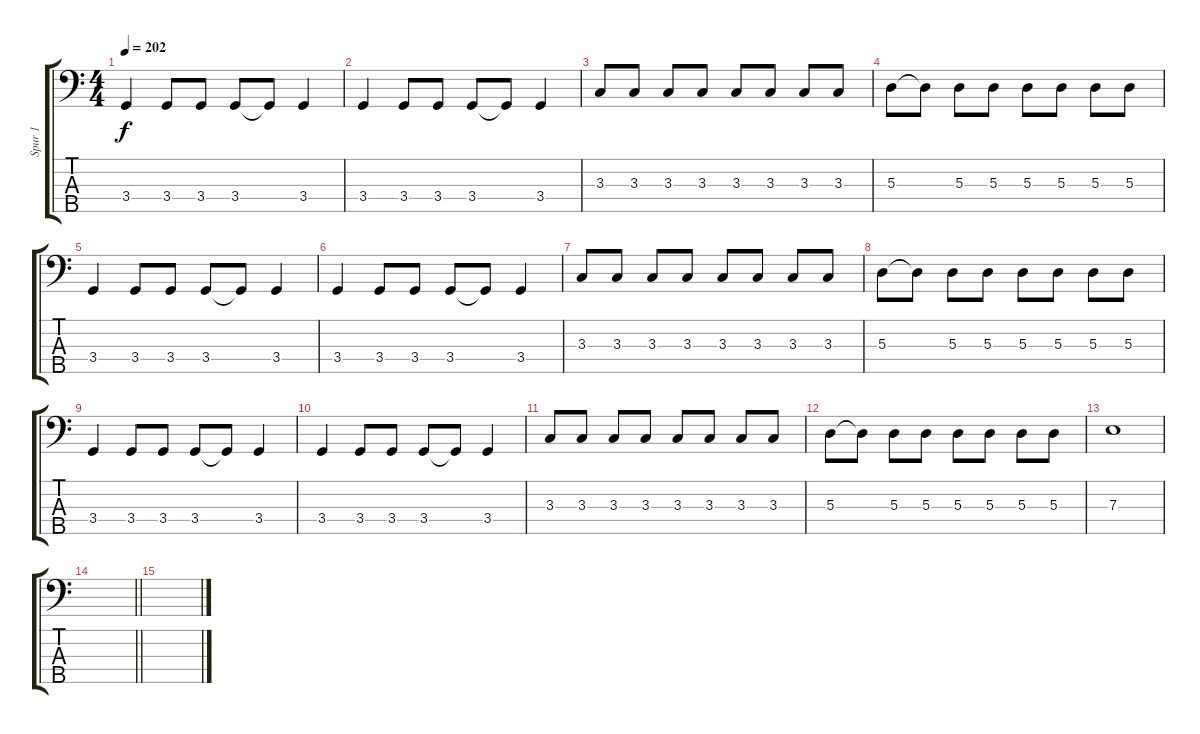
\track ("Spur 1" "Spur 1") {instrument electricbassfinger}
\staff {score tabs}
\tuning (G2 D2 A1 E1 B0) {hide}
\ts (4 4)
\tempo 202
\clef f4
\ks c
3.4.4{dy f} 3.4.8 3.4.8 3.4.8 3.4{t}.8 3.4.4 |
3.4.4 3.4.8 3.4.8 3.4.8 3.4{t}.8 3.4.4 |
3.3.8 3.3.8 3.3.8 3.3.8 3.3.8 3.3.8 3.3.8 3.3.8 |
5.3.8 5.3{t}.8 5.3.8 5.3.8 5.3.8 5.3.8 5.3.8 5.3.8 |
3.4.4 3.4.8 3.4.8 3.4.8 3.4{t}.8 3.4.4 |
3.4.4 3.4.8 3.4.8 3.4.8 3.4{t}.8 3.4.4 |
3.3.8 3.3.8 3.3.8 3.3.8 3.3.8 3.3.8 3.3.8 3.3.8 |
5.3.8 5.3{t}.8 5.3.8 5.3.8 5.3.8 5.3.8 5.3.8 5.3.8 |
3.4.4 3.4.8 3.4.8 3.4.8 3.4{t}.8 3.4.4 |
3.4.4 3.4.8 3.4.8 3.4.8 3.4{t}.8 3.4.4 |
3.3.8 3.3.8 3.3.8 3.3.8 3.3.8 3.3.8 3.3.8 3.3.8 |
5.3.8 5.3{t}.8 5.3.8 5.3.8 5.3.8 5.3.8 5.3.8 5.3.8 |
7.3.1 |
\barLineRight lightlight
|
\section ("" "")
